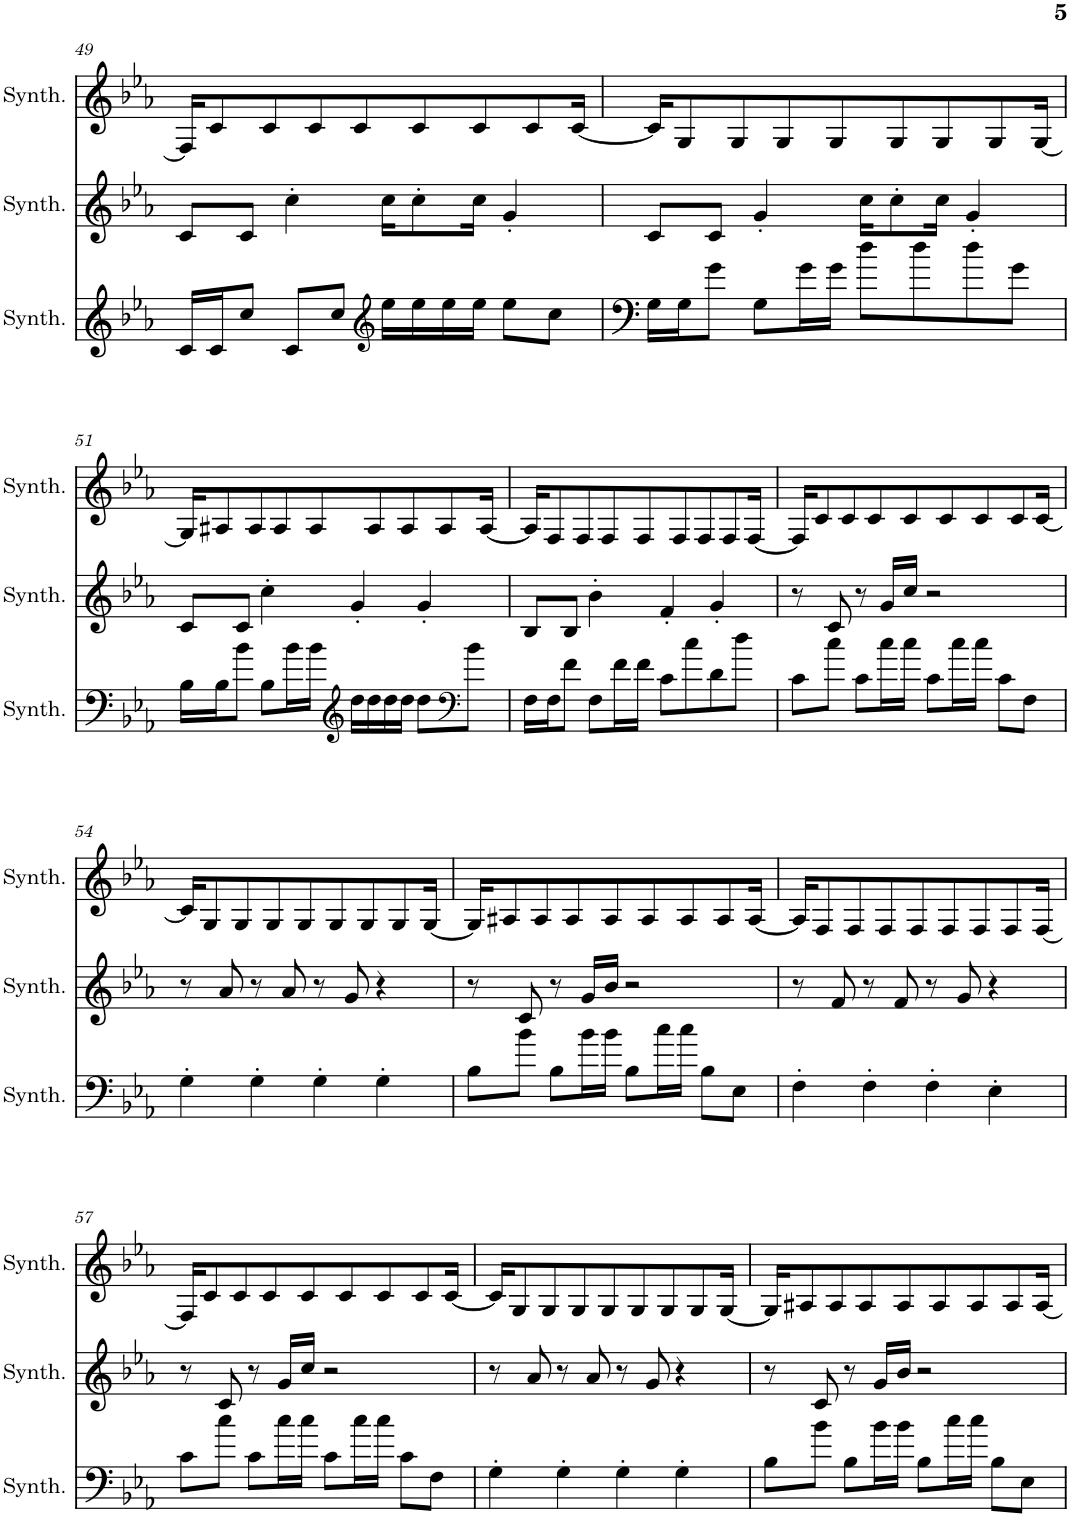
**kern	**kern	**kern
*part3	*part2	*part1
*staff3	*staff2	*staff1
*I"Saw Synthesizer	*I"Saw Synthesizer	*I"Saw Synthesizer
*I'Synth.	*I'Synth.	*I'Synth.
!!LO:PB:g=z
*clefG2	*clefG2	*clefG2
*k[b-e-a-]	*k[b-e-a-]	*k[b-e-a-]
*M4/4	*M4/4	*M4/4
=49	=49	=49
16c/LL	8c/L	16F/KL]
16c/J	.	8c/
8cc/J	8c/J	.
.	.	8c/
8c/L	4cc'\	.
.	.	8c/
8cc/J	.	.
.	.	8c/
*clefG2	*	*
16ee-\LL	16cc\KL	.
16ee-\	8cc'\	8c/
16ee-\	.	.
16ee-\JJ	16cc\Jk	8c/
8ee-\L	4g'/	.
.	.	8c/
8cc\J	.	.
.	.	[16c/Jk
=50	=50	=50
16G\LL	8c/L	16c/KL]
16G\J	.	8G/
8g\J	8c/J	.
.	.	8G/
8G\L	4g'/	.
.	.	8G/
16g\L	.	.
16g\JJ	.	8G/
8dd\L	16cc\KL	.
.	8cc'\	8G/
8dd\	.	.
.	16cc\Jk	8G/
8dd\	4g'/	.
.	.	8G/
8g\J	.	.
.	.	[16G/Jk
!!LO:LB:g=z
=51	=51	=51
16B-\LL	8c/L	16G/KL]
16B-\J	.	8A#X/
8b-\J	8c/J	.
.	.	8A#/
8B-\L	4cc'\	.
.	.	8A#/
16b-\L	.	.
16b-\JJ	.	8A#/
*clefG2	*	*
16dd\LL	4g'/	.
16dd\	.	8A#/
16dd\	.	.
16dd\JJ	.	8A#/
8dd\L	4g'/	.
.	.	8A#/
*clefF4	*	*
8b-\J	.	.
.	.	[16A#/Jk
=52	=52	=52
16F\LL	8B-/L	16A#/KL]
16F\J	.	8F/
8f\J	8B-/J	.
.	.	8F/
8F\L	4b-'\	.
.	.	8F/
16f\L	.	.
16f\JJ	.	8F/
8c\L	4f'/	.
.	.	8F/
8cc\	.	.
.	.	8F/
8d\	4g'/	.
.	.	8F/
8dd\J	.	.
.	.	[16F/Jk
=53	=53	=53
8c\L	8r	16F/KL]
.	.	8c/
8cc\J	8c/	.
.	.	8c/
8c\L	8r	.
.	.	8c/
16cc\L	16g/LL	.
16cc\JJ	16cc/JJ	8c/
8c\L	2r	.
.	.	8c/
16cc\L	.	.
16cc\JJ	.	8c/
8c\L	.	.
.	.	8c/
8F\J	.	.
.	.	[16c/Jk
!!LO:LB:g=z
=54	=54	=54
4G'\	8r	16c/KL]
.	.	8G/
.	8a-/	.
.	.	8G/
4G'\	8r	.
.	.	8G/
.	8a-/	.
.	.	8G/
4G'\	8r	.
.	.	8G/
.	8g/	.
.	.	8G/
4G'\	4r	.
.	.	8G/
.	.	[16G/Jk
=55	=55	=55
8B-\L	8r	16G/KL]
.	.	8A#X/
8b-\J	8c/	.
.	.	8A#/
8B-\L	8r	.
.	.	8A#/
16b-\L	16g/LL	.
16b-\JJ	16b-/JJ	8A#/
8B-\L	2r	.
.	.	8A#/
16cc\L	.	.
16cc\JJ	.	8A#/
8B-\L	.	.
.	.	8A#/
8E-\J	.	.
.	.	[16A#/Jk
=56	=56	=56
4F'\	8r	16A#/KL]
.	.	8F/
.	8f/	.
.	.	8F/
4F'\	8r	.
.	.	8F/
.	8f/	.
.	.	8F/
4F'\	8r	.
.	.	8F/
.	8g/	.
.	.	8F/
4E-'\	4r	.
.	.	8F/
.	.	[16F/Jk
!!LO:LB:g=z
=57	=57	=57
8c\L	8r	16F/KL]
.	.	8c/
8cc\J	8c/	.
.	.	8c/
8c\L	8r	.
.	.	8c/
16cc\L	16g/LL	.
16cc\JJ	16cc/JJ	8c/
8c\L	2r	.
.	.	8c/
16cc\L	.	.
16cc\JJ	.	8c/
8c\L	.	.
.	.	8c/
8F\J	.	.
.	.	[16c/Jk
=58	=58	=58
4G'\	8r	16c/KL]
.	.	8G/
.	8a-/	.
.	.	8G/
4G'\	8r	.
.	.	8G/
.	8a-/	.
.	.	8G/
4G'\	8r	.
.	.	8G/
.	8g/	.
.	.	8G/
4G'\	4r	.
.	.	8G/
.	.	[16G/Jk
=59	=59	=59
8B-\L	8r	16G/KL]
.	.	8A#X/
8b-\J	8c/	.
.	.	8A#/
8B-\L	8r	.
.	.	8A#/
16b-\L	16g/LL	.
16b-\JJ	16b-/JJ	8A#/
8B-\L	2r	.
.	.	8A#/
16cc\L	.	.
16cc\JJ	.	8A#/
8B-\L	.	.
.	.	8A#/
8E-\J	.	.
.	.	[16A#/Jk
=	=	=
*-	*-	*-
